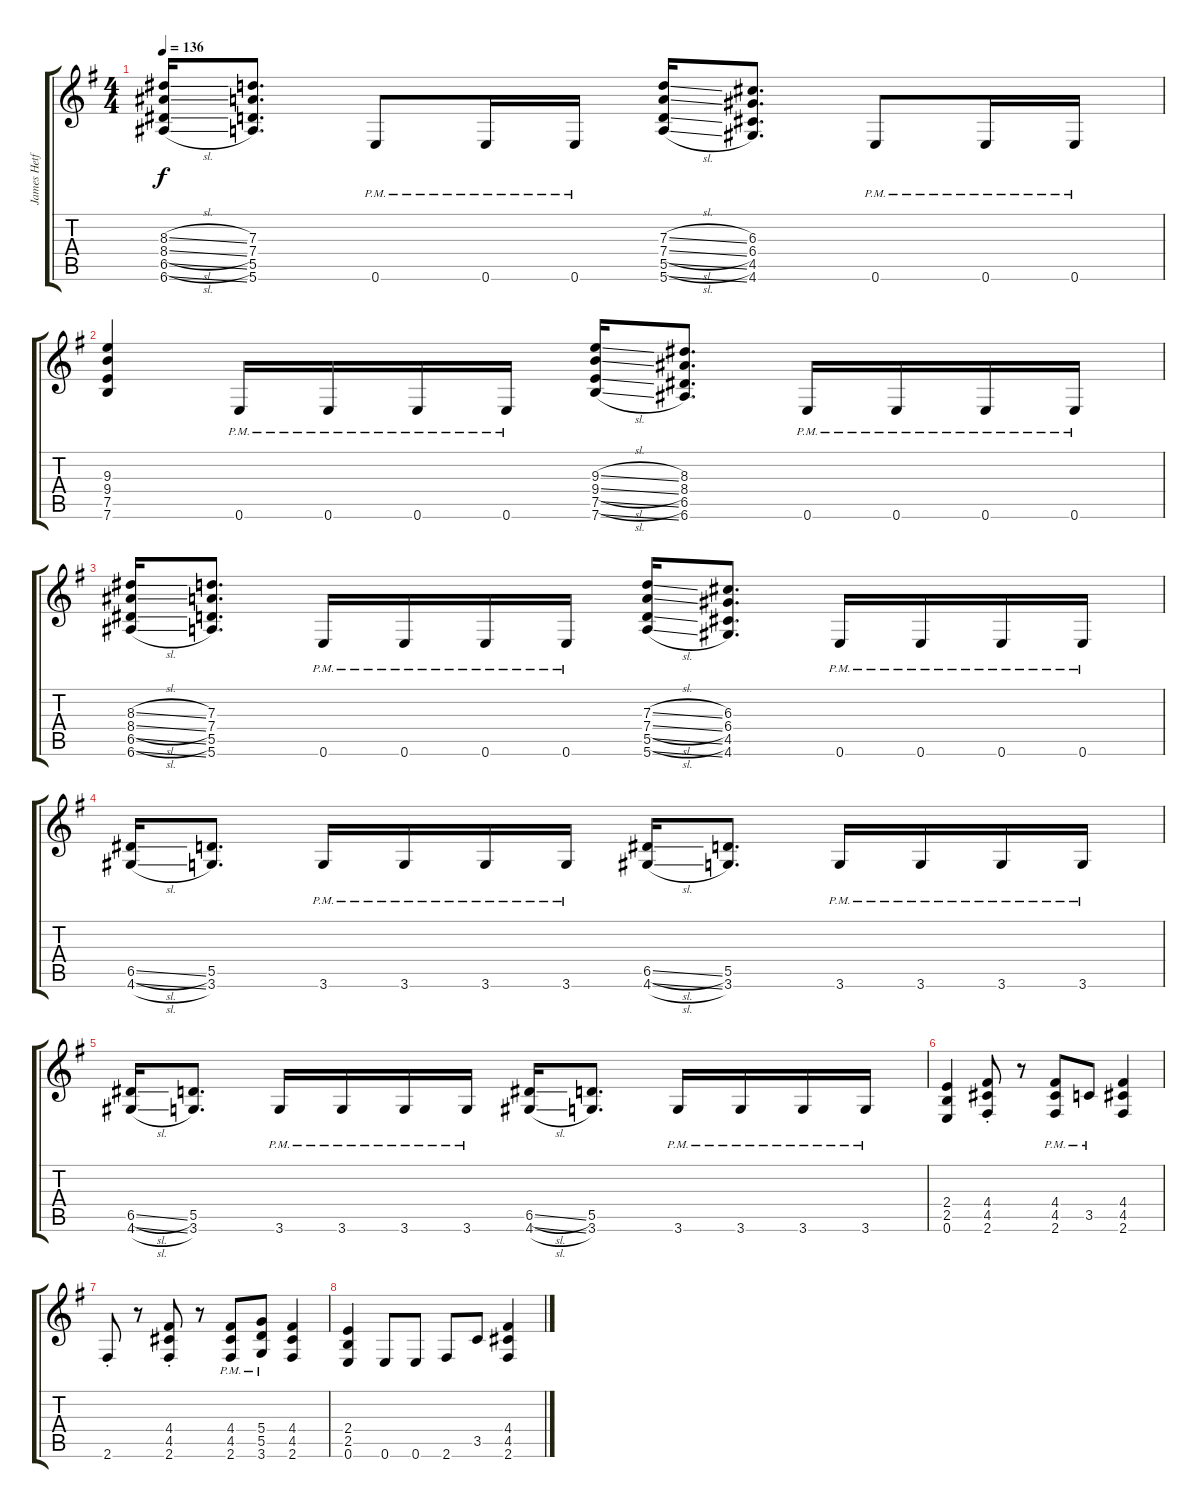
\track ("James Hetfield" "James Hetf") {instrument distortionguitar}
\staff {score tabs}
\tuning (E4 B3 G3 D3 A2 E2) {hide}
\ts (4 4)
\tempo 136
\clef g2
\ks g
(8.3{sl} 8.4{sl} 6.5{sl} 6.6{sl}).16{dy f} (7.3 7.4 5.5 5.6).8{d} 0.6{pm}.8 0.6{pm}.16 0.6{pm}.16 (7.3{sl} 7.4{sl} 5.5{sl} 5.6{sl}).16 (6.3 6.4 4.5 4.6).8{d} 0.6{pm}.8 0.6{pm}.16 0.6{pm}.16 |
(9.3 9.4 7.5 7.6).4 0.6{pm}.16 0.6{pm}.16 0.6{pm}.16 0.6{pm}.16 (9.3{sl} 9.4{sl} 7.5{sl} 7.6{sl}).16 (8.3 8.4 6.5 6.6).8{d} 0.6{pm}.16 0.6{pm}.16 0.6{pm}.16 0.6{pm}.16 |
(8.3{sl} 8.4{sl} 6.5{sl} 6.6{sl}).16 (7.3 7.4 5.5 5.6).8{d} 0.6{pm}.16 0.6{pm}.16 0.6{pm}.16 0.6{pm}.16 (7.3{sl} 7.4{sl} 5.5{sl} 5.6{sl}).16 (6.3 6.4 4.5 4.6).8{d} 0.6{pm}.16 0.6{pm}.16 0.6{pm}.16 0.6{pm}.16 |
(6.5{sl} 4.6{sl}).16 (5.5 3.6).8{d} 3.6{pm}.16 3.6{pm}.16 3.6{pm}.16 3.6{pm}.16 (6.5{sl} 4.6{sl}).16 (5.5 3.6).8{d} 3.6{pm}.16 3.6{pm}.16 3.6{pm}.16 3.6{pm}.16 |
(6.5{sl} 4.6{sl}).16 (5.5 3.6).8{d} 3.6{pm}.16 3.6{pm}.16 3.6{pm}.16 3.6{pm}.16 (6.5{sl} 4.6{sl}).16 (5.5 3.6).8{d} 3.6{pm}.16 3.6{pm}.16 3.6{pm}.16 3.6{pm}.16 |
(2.4 2.5 0.6).4 (4.4{st} 4.5{st} 2.6{st}).8 r.8 (4.4{pm} 4.5{pm} 2.6{pm}).8 3.5{pm}.8 (4.4 4.5 2.6).4 |
2.6{st}.8 r.8 (4.4{st} 4.5{st} 2.6{st}).8 r.8 (4.4{pm} 4.5{pm} 2.6{pm}).8 (5.4{pm} 5.5{pm} 3.6{pm}).8 (4.4 4.5 2.6).4 |
(2.4 2.5 0.6).4 0.6.8 0.6.8 2.6.8 3.5.8 (4.4 4.5 2.6).4
